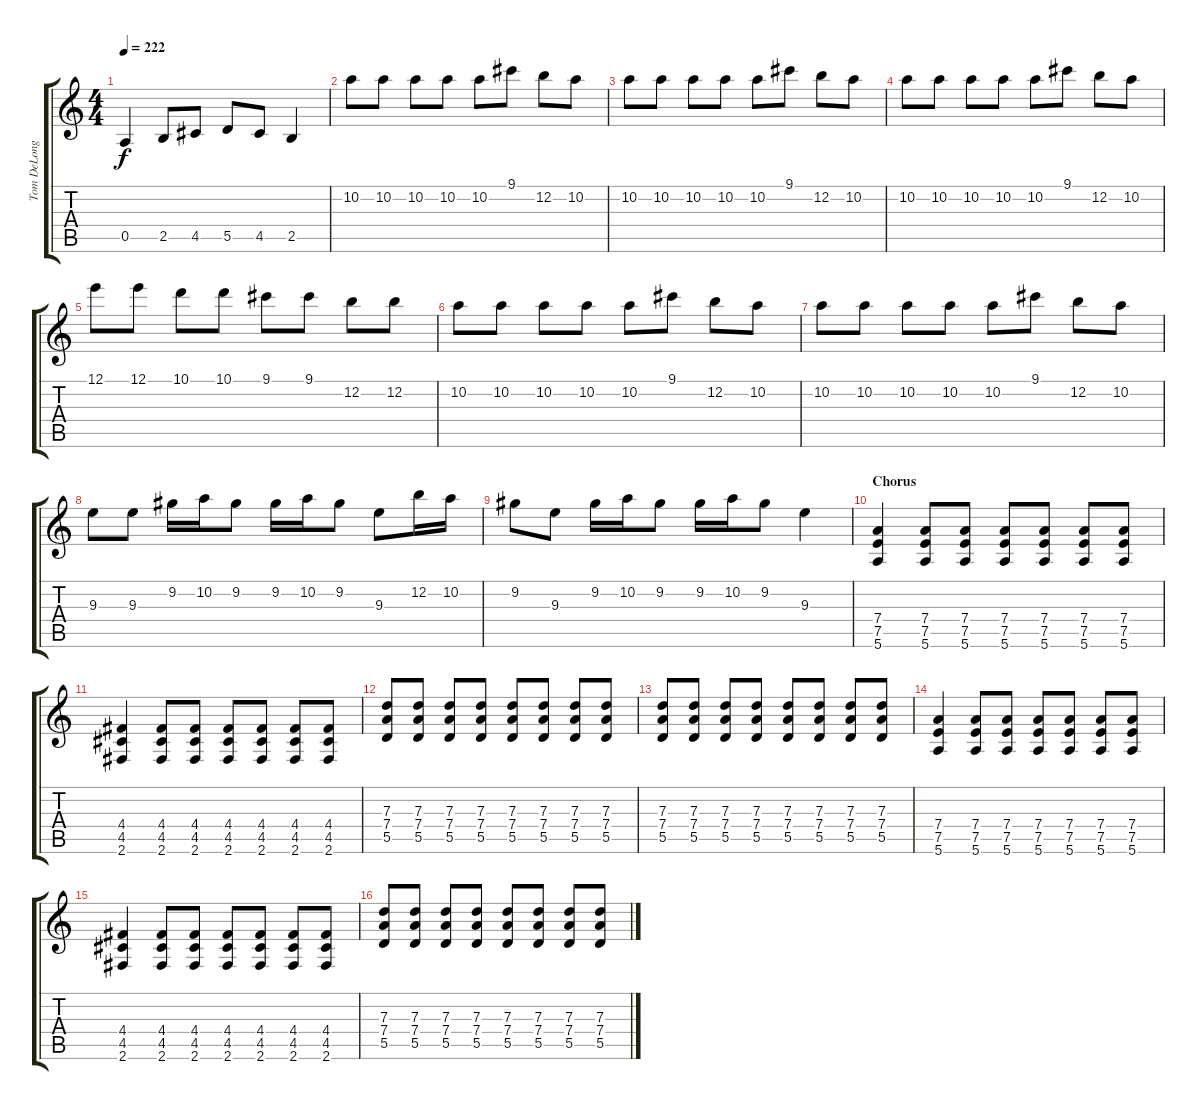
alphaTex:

\track ("Tom DeLonge - Guitarra/Guitar" "Tom DeLong") {instrument overdrivenguitar}
\staff {score tabs}
\tuning (E4 B3 G3 D3 A2 E2) {hide}
\ts (4 4)
\tempo 222
\clef g2
\ks c
0.5.4{dy f} 2.5.8 4.5.8 5.5.8 4.5.8 2.5.4 |
10.2.8 10.2.8 10.2.8 10.2.8 10.2.8 9.1.8 12.2.8 10.2.8 |
10.2.8 10.2.8 10.2.8 10.2.8 10.2.8 9.1.8 12.2.8 10.2.8 |
10.2.8 10.2.8 10.2.8 10.2.8 10.2.8 9.1.8 12.2.8 10.2.8 |
12.1.8 12.1.8 10.1.8 10.1.8 9.1.8 9.1.8 12.2.8 12.2.8 |
10.2.8 10.2.8 10.2.8 10.2.8 10.2.8 9.1.8 12.2.8 10.2.8 |
10.2.8 10.2.8 10.2.8 10.2.8 10.2.8 9.1.8 12.2.8 10.2.8 |
9.3.8 9.3.8 9.2.16 10.2.16 9.2.8 9.2.16 10.2.16 9.2.8 9.3.8 12.2.16 10.2.16 |
9.2.8 9.3.8 9.2.16 10.2.16 9.2.8 9.2.16 10.2.16 9.2.8 9.3.4 |
\section ("" "Chorus")
(7.4 7.5 5.6).4 (7.4 7.5 5.6).8 (7.4 7.5 5.6).8 (7.4 7.5 5.6).8 (7.4 7.5 5.6).8 (7.4 7.5 5.6).8 (7.4 7.5 5.6).8 |
(4.4 4.5 2.6).4 (4.4 4.5 2.6).8 (4.4 4.5 2.6).8 (4.4 4.5 2.6).8 (4.4 4.5 2.6).8 (4.4 4.5 2.6).8 (4.4 4.5 2.6).8 |
(7.3 7.4 5.5).8 (7.3 7.4 5.5).8 (7.3 7.4 5.5).8 (7.3 7.4 5.5).8 (7.3 7.4 5.5).8 (7.3 7.4 5.5).8 (7.3 7.4 5.5).8 (7.3 7.4 5.5).8 |
(7.3 7.4 5.5).8 (7.3 7.4 5.5).8 (7.3 7.4 5.5).8 (7.3 7.4 5.5).8 (7.3 7.4 5.5).8 (7.3 7.4 5.5).8 (7.3 7.4 5.5).8 (7.3 7.4 5.5).8 |
(7.4 7.5 5.6).4 (7.4 7.5 5.6).8 (7.4 7.5 5.6).8 (7.4 7.5 5.6).8 (7.4 7.5 5.6).8 (7.4 7.5 5.6).8 (7.4 7.5 5.6).8 |
(4.4 4.5 2.6).4 (4.4 4.5 2.6).8 (4.4 4.5 2.6).8 (4.4 4.5 2.6).8 (4.4 4.5 2.6).8 (4.4 4.5 2.6).8 (4.4 4.5 2.6).8 |
(7.3 7.4 5.5).8 (7.3 7.4 5.5).8 (7.3 7.4 5.5).8 (7.3 7.4 5.5).8 (7.3 7.4 5.5).8 (7.3 7.4 5.5).8 (7.3 7.4 5.5).8 (7.3 7.4 5.5).8
